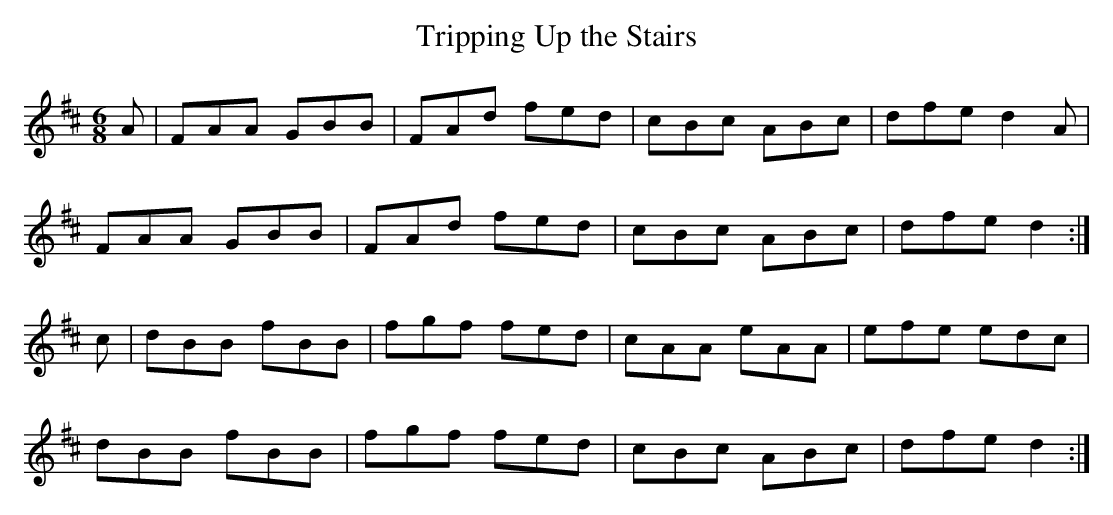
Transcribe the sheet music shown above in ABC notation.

X:1
T:Tripping Up the Stairs
M:6/8
L:1/8
K:D
A|FAA GBB|FAd fed|cBc ABc|dfe d2A|
FAA GBB|FAd fed|cBc ABc|dfe d2:|
c|dBB fBB|fgf fed|cAA eAA|efe edc|
dBB fBB|fgf fed|cBc ABc|dfe d2:|
